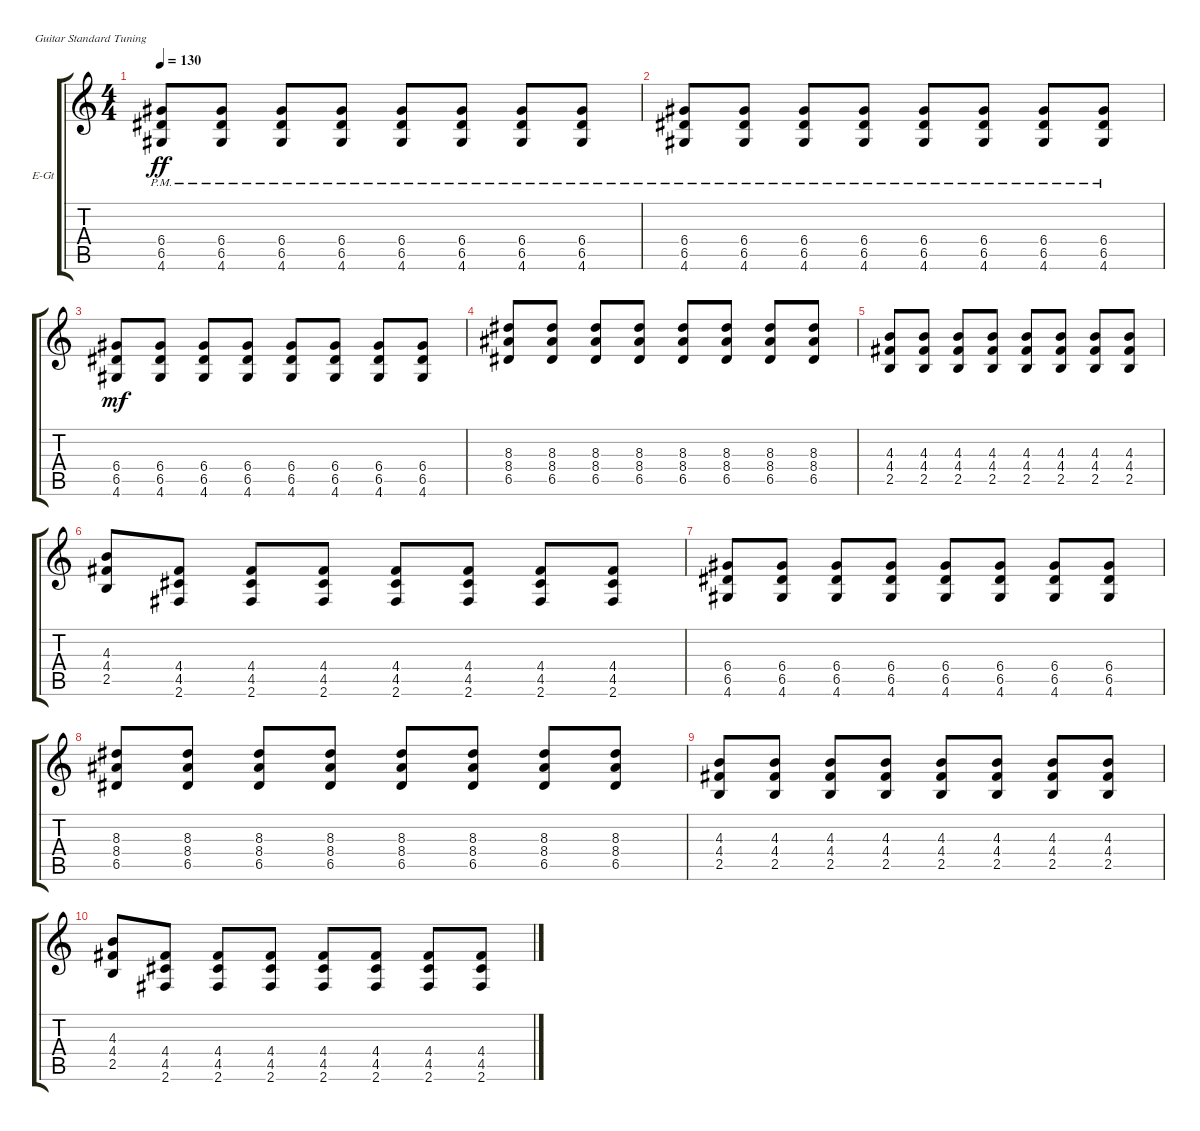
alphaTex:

\defaultSystemsLayout 4
\bracketExtendMode groupsimilarinstruments
\firstSystemTrackNameOrientation horizontal
\otherSystemsTrackNameOrientation horizontal
\track ("Electric Guitar" "E-Gt") {instrument distortionguitar}
\staff {score tabs}
\tuning (E4 B3 G3 D3 A2 E2)
\ts (4 4)
\tempo 130
\clef g2
\ks c
(4.6{pm} 6.5{pm} 6.4{pm}).8{dy ff} (4.6{pm} 6.5{pm} 6.4{pm}).8 (4.6{pm} 6.5{pm} 6.4{pm}).8 (4.6{pm} 6.5{pm} 6.4{pm}).8 (4.6{pm} 6.5{pm} 6.4{pm}).8 (4.6{pm} 6.5{pm} 6.4{pm}).8 (4.6{pm} 6.5{pm} 6.4{pm}).8 (4.6{pm} 6.5{pm} 6.4{pm}).8 |
(4.6{pm} 6.5{pm} 6.4{pm}).8 (4.6{pm} 6.5{pm} 6.4{pm}).8 (4.6{pm} 6.5{pm} 6.4{pm}).8 (4.6{pm} 6.5{pm} 6.4{pm}).8 (4.6{pm} 6.5{pm} 6.4{pm}).8 (4.6{pm} 6.5{pm} 6.4{pm}).8 (4.6{pm} 6.5{pm} 6.4{pm}).8 (4.6{pm} 6.5{pm} 6.4{pm}).8 |
(4.6 6.5 6.4).8{dy mf} (4.6 6.5 6.4).8 (4.6 6.5 6.4).8 (4.6 6.5 6.4).8 (4.6 6.5 6.4).8 (4.6 6.5 6.4).8 (4.6 6.5 6.4).8 (4.6 6.5 6.4).8 |
(6.5 8.4 8.3).8 (6.5 8.4 8.3).8 (6.5 8.4 8.3).8 (6.5 8.4 8.3).8 (6.5 8.4 8.3).8 (6.5 8.4 8.3).8 (6.5 8.4 8.3).8 (6.5 8.4 8.3).8 |
(2.5 4.4 4.3).8 (2.5 4.4 4.3).8 (2.5 4.4 4.3).8 (2.5 4.4 4.3).8 (2.5 4.4 4.3).8 (2.5 4.4 4.3).8 (2.5 4.4 4.3).8 (2.5 4.4 4.3).8 |
(2.5 4.4 4.3).8 (2.6 4.5 4.4).8 (2.6 4.5 4.4).8 (2.6 4.5 4.4).8 (2.6 4.5 4.4).8 (2.6 4.5 4.4).8 (2.6 4.5 4.4).8 (2.6 4.5 4.4).8 |
(4.6 6.5 6.4).8 (4.6 6.5 6.4).8 (4.6 6.5 6.4).8 (4.6 6.5 6.4).8 (4.6 6.5 6.4).8 (4.6 6.5 6.4).8 (4.6 6.5 6.4).8 (4.6 6.5 6.4).8 |
(6.5 8.4 8.3).8 (6.5 8.4 8.3).8 (6.5 8.4 8.3).8 (6.5 8.4 8.3).8 (6.5 8.4 8.3).8 (6.5 8.4 8.3).8 (6.5 8.4 8.3).8 (6.5 8.4 8.3).8 |
(2.5 4.4 4.3).8 (2.5 4.4 4.3).8 (2.5 4.4 4.3).8 (2.5 4.4 4.3).8 (2.5 4.4 4.3).8 (2.5 4.4 4.3).8 (2.5 4.4 4.3).8 (2.5 4.4 4.3).8 |
(2.5 4.4 4.3).8 (2.6 4.5 4.4).8 (2.6 4.5 4.4).8 (2.6 4.5 4.4).8 (2.6 4.5 4.4).8 (2.6 4.5 4.4).8 (2.6 4.5 4.4).8 (2.6 4.5 4.4).8
